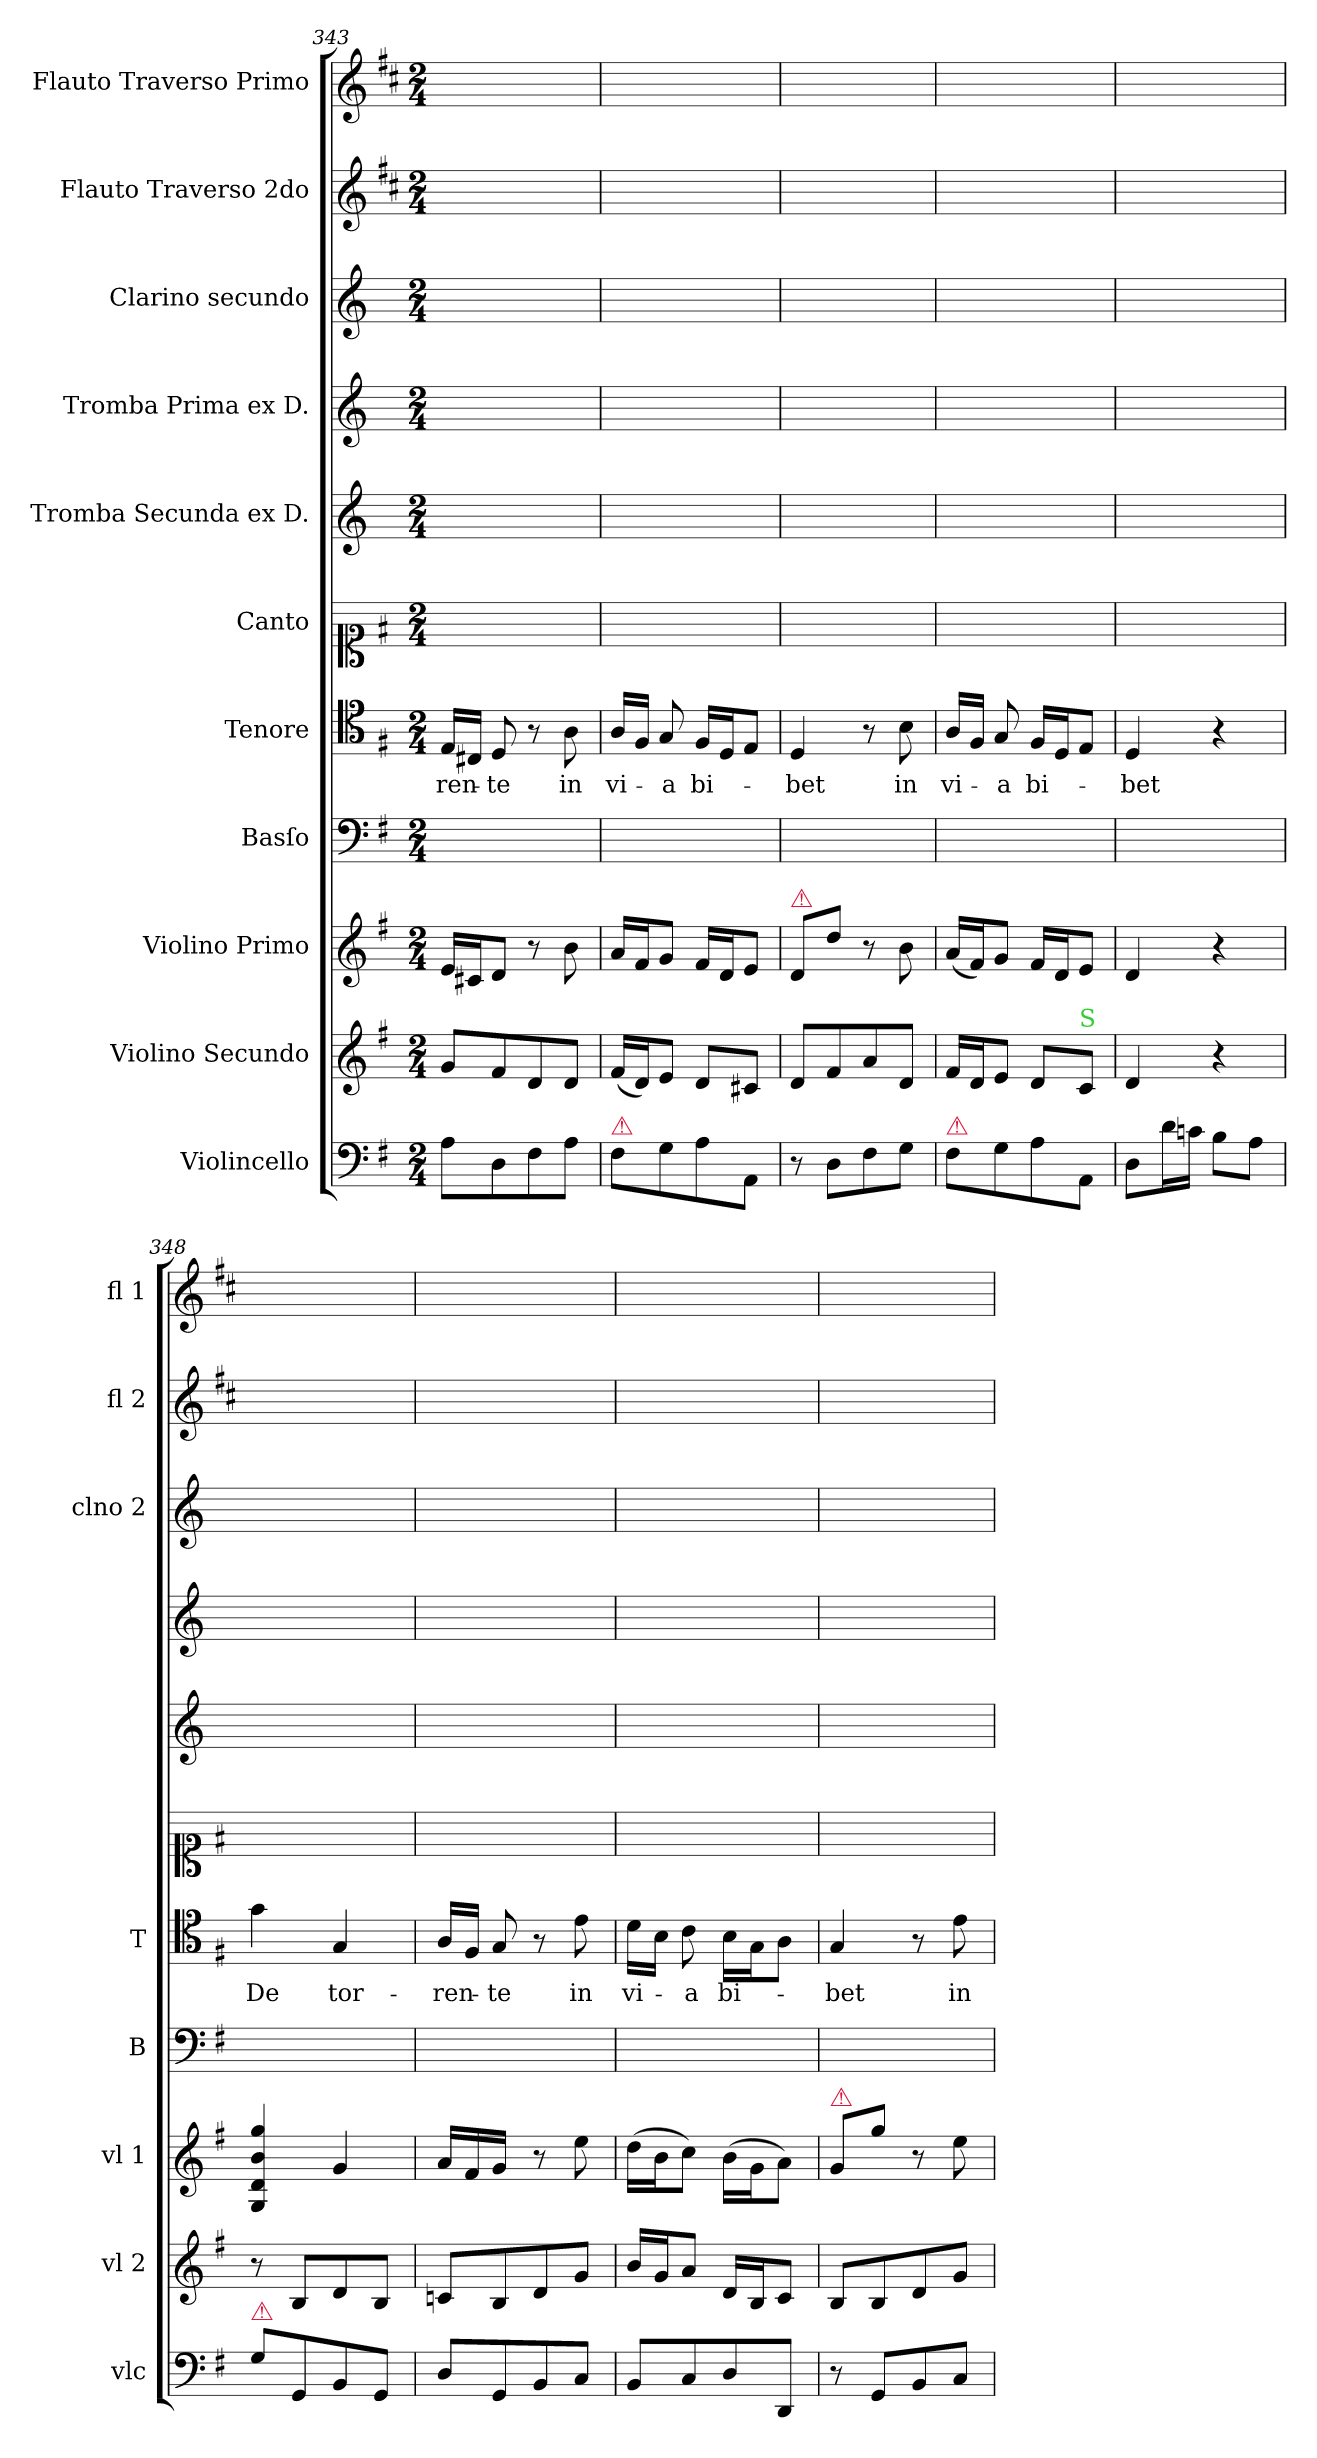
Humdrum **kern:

**kern	**kern	**kern	**kern	**kern	**text	**kern	**kern	**kern	**kern	**kern	**kern
*part11	*part10	*part9	*part8	*part7	*part7	*part6	*part5	*part4	*part3	*part2	*part1
*staff11	*staff10	*staff9	*staff8	*staff7	*staff7	*staff6	*staff5	*staff4	*staff3	*staff2	*staff1
*I"Violincello	*I"Violino Secundo	*I"Violino Primo	*I"Basſo	*I"Tenore	*	*I"Canto	*I"Tromba Secunda ex D.	*I"Tromba Prima ex D.	*I"Clarino secundo	*I"Flauto Traverso 2do	*I"Flauto Traverso Primo
*I'vlc	*I'vl 2	*I'vl 1	*I'B	*I'T	*	*	*	*	*I'clno 2	*I'fl 2	*I'fl 1
*clefF4	*clefG2	*clefG2	*clefF4	*clefC4	*	*clefC1	*clefG2	*clefG2	*clefG2	*clefG2	*clefG2
*	*	*	*	*	*	*	*ITrd-1c-2	*ITrd-1c-2	*ITrd-1c-2	*	*
*k[f#]	*k[f#]	*k[f#]	*k[f#]	*k[f#]	*	*k[f#]	*k[f#c#]	*k[f#c#]	*k[f#c#]	*k[f#c#]	*k[f#c#]
*M2/4	*M2/4	*M2/4	*M2/4	*M2/4	*	*M2/4	*M2/4	*M2/4	*M2/4	*M2/4	*M2/4
=343	=343	=343	=343	=343	=343	=343	=343	=343	=343	=343	=343
8A\L	8g/L	16e/LL	2ryy	16E/LL	-ren-	2ryy	2ryy	2ryy	2ryy	2ryy	2ryy
.	.	16c#X/J	.	16C#X/JJ	.	.	.	.	.	.	.
8D\	8f#/	8d/J	.	8D/	-te	.	.	.	.	.	.
8F#\	8d/	8r	.	8r	.	.	.	.	.	.	.
8A\J	8d/J	8b\	.	8A\	in	.	.	.	.	.	.
=344	=344	=344	=344	=344	=344	=344	=344	=344	=344	=344	=344
!LO:TX:a:color=crimson:t=⚠	!	!	!	!	!	!	!	!	!	!	!
8F#\L	(16f#/LL	16a/LL	2ryy	16A/LL	vi-	2ryy	2ryy	2ryy	2ryy	2ryy	2ryy
.	16d/J)	16f#/J	.	16F#/JJ	.	.	.	.	.	.	.
8G\	8e/J	8g/J	.	8G/	-a	.	.	.	.	.	.
8A\	8d/L	16f#/LL	.	16F#/LL	bi-	.	.	.	.	.	.
.	.	16d/J	.	16D/J	.	.	.	.	.	.	.
8AA/J	8c#X/J	8e/J	.	8E/J	.	.	.	.	.	.	.
=345	=345	=345	=345	=345	=345	=345	=345	=345	=345	=345	=345
!	!	!LO:TX:a:color=crimson:t=⚠	!	!	!	!	!	!	!	!	!
8r	8d/L	8d/L	2ryy	4D/	-bet	2ryy	2ryy	2ryy	2ryy	2ryy	2ryy
8D\L	8f#/	8dd\J	.	.	.	.	.	.	.	.	.
8F#\	8a/	8r	.	8r	.	.	.	.	.	.	.
8G\J	8d/J	8b\	.	8B\	in	.	.	.	.	.	.
=346	=346	=346	=346	=346	=346	=346	=346	=346	=346	=346	=346
!LO:TX:a:color=crimson:t=⚠	!	!	!	!	!	!	!	!	!	!	!
8F#\L	16f#/LL	(16a/LL	2ryy	16A/LL	vi-	2ryy	2ryy	2ryy	2ryy	2ryy	2ryy
.	16d/J	16f#/J)	.	16F#/JJ	.	.	.	.	.	.	.
8G\	8e/J	8g/J	.	8G/	-a	.	.	.	.	.	.
8A\	8d/L	16f#/LL	.	16F#/LL	bi-	.	.	.	.	.	.
.	.	16d/J	.	16D/J	.	.	.	.	.	.	.
!	!LO:TX:a:color=limegreen:t=S	!	!	!	!	!	!	!	!	!	!
8AA/J	8c/J	8e/J	.	8E/J	.	.	.	.	.	.	.
=347	=347	=347	=347	=347	=347	=347	=347	=347	=347	=347	=347
8D\L	4d/	4d/	2ryy	4D/	-bet	2ryy	2ryy	2ryy	2ryy	2ryy	2ryy
16d\L	.	.	.	.	.	.	.	.	.	.	.
16cn\JJ	.	.	.	.	.	.	.	.	.	.	.
8B\L	4r	4r	.	4r	.	.	.	.	.	.	.
8A\J	.	.	.	.	.	.	.	.	.	.	.
=348	=348	=348	=348	=348	=348	=348	=348	=348	=348	=348	=348
!LO:TX:a:color=crimson:t=⚠	!	!	!	!	!	!	!	!	!	!	!
8G\L	8r	4G/ 4d/ 4b/ 4gg/	2ryy	4g\	De	2ryy	2ryy	2ryy	2ryy	2ryy	2ryy
8GG/	8B/L	.	.	.	.	.	.	.	.	.	.
8BB/	8d/	4g/	.	4G/	tor-	.	.	.	.	.	.
8GG/J	8B/J	.	.	.	.	.	.	.	.	.	.
=349	=349	=349	=349	=349	=349	=349	=349	=349	=349	=349	=349
8D/L	8cn/L	16a/LL	2ryy	16A/LL	-ren-	2ryy	2ryy	2ryy	2ryy	2ryy	2ryy
.	.	16f#/	.	16F#/JJ	.	.	.	.	.	.	.
!	!	!LO:N:vis=16	!	!	!	!	!	!	!	!	!
8GG/	8B/	8g/JJ	.	8G/	-te	.	.	.	.	.	.
8BB/	8d/	8r	.	8r	.	.	.	.	.	.	.
8C/J	8g/J	8ee\	.	8e\	in	.	.	.	.	.	.
=350	=350	=350	=350	=350	=350	=350	=350	=350	=350	=350	=350
8BB/L	16b/LL	(16dd\LL	2ryy	16d\LL	vi-	2ryy	2ryy	2ryy	2ryy	2ryy	2ryy
.	16g/J	16b\J	.	16B\JJ	.	.	.	.	.	.	.
8C/	8a/J	8cc\J)	.	8c\	-a	.	.	.	.	.	.
8D/	16d/LL	(16b\LL	.	16B\LL	bi-	.	.	.	.	.	.
.	16B/J	16g\J	.	16G\J	.	.	.	.	.	.	.
8DD/J	8c/J	8a\J)	.	8A\J	.	.	.	.	.	.	.
=351	=351	=351	=351	=351	=351	=351	=351	=351	=351	=351	=351
!	!	!LO:TX:a:color=crimson:t=⚠	!	!	!	!	!	!	!	!	!
8r	8B/L	8g/L	2ryy	4G/	-bet	2ryy	2ryy	2ryy	2ryy	2ryy	2ryy
8GG/L	8B/	8gg\J	.	.	.	.	.	.	.	.	.
8BB/	8d/	8r	.	8r	.	.	.	.	.	.	.
8C/J	8g/J	8ee\	.	8e\	in	.	.	.	.	.	.
=	=	=	=	=	=	=	=	=	=	=	=
*-	*-	*-	*-	*-	*-	*-	*-	*-	*-	*-	*-
